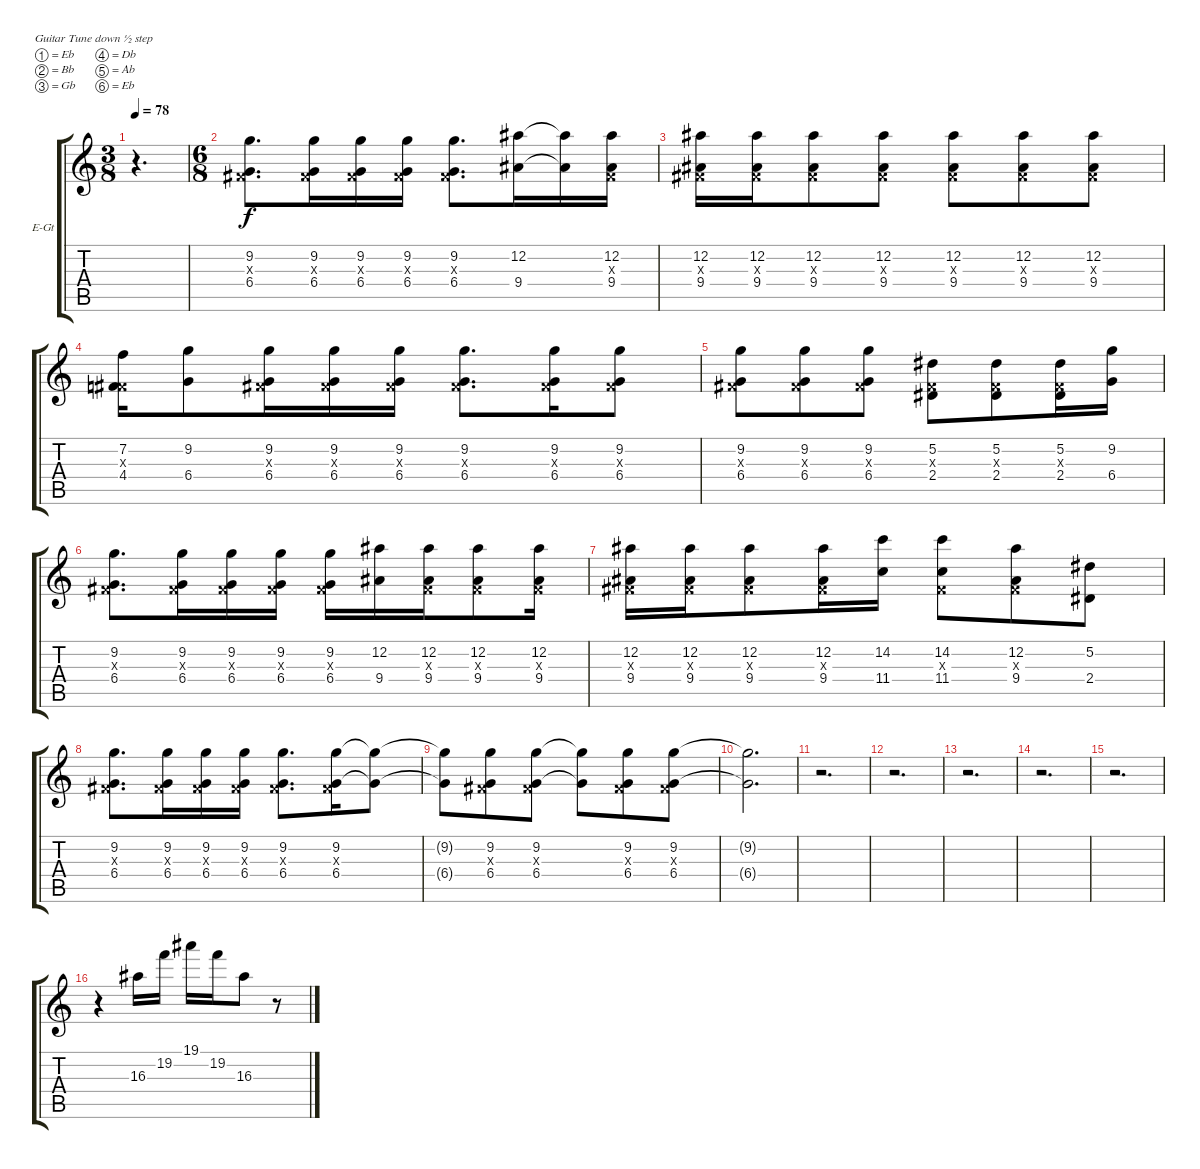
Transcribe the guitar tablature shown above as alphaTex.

\defaultSystemsLayout 4
\bracketExtendMode groupsimilarinstruments
\firstSystemTrackNameOrientation horizontal
\otherSystemsTrackNameOrientation horizontal
\track ("Guitar Dist. Rhythm" "E-Gt") {instrument distortionguitar}
\staff {score tabs}
\tuning (Eb4 Bb3 Gb3 Db3 Ab2 Eb2)
\ts (3 8)
\tempo 78
\clef g2
\scale
0.395904
\ks c
r.4{d dy f instrument distortionguitar} |
\ts (6 8)
\scale
0.395904 (9.2 0.3{x} 6.4).8{d} (9.2 0.3{x} 6.4).16 (9.2 0.3{x} 6.4).16 (9.2 0.3{x} 6.4).16 (9.2 0.3{x} 6.4).8{d} (12.2 9.4).16 (12.2{t} 9.4{t}).16 (12.2 0.3{x} 9.4).16 |
\scale
0.208191 (12.2 0.3{x} 9.4).16 (12.2 0.3{x} 9.4).16 (12.2 0.3{x} 9.4).8 (12.2 0.3{x} 9.4).8 (12.2 0.3{x} 9.4).8 (12.2 0.3{x} 9.4).8 (12.2 0.3{x} 9.4).8 |
\scale
0.333333 (7.2 0.3{x} 4.4).16 (9.2 6.4).8 (9.2 0.3{x} 6.4).16 (9.2 0.3{x} 6.4).16 (9.2 0.3{x} 6.4).16 (9.2 0.3{x} 6.4).8{d} (9.2 0.3{x} 6.4).16 (9.2 0.3{x} 6.4).8 |
\scale
0.333333 (9.2 0.3{x} 6.4).8 (9.2 0.3{x} 6.4).8 (9.2 0.3{x} 6.4).8 (5.2 0.3{x} 2.4).8 (5.2 0.3{x} 2.4).8 (5.2 0.3{x} 2.4).16 (9.2 6.4).16 |
\scale
0.333333 (9.2 0.3{x} 6.4).8{d} (9.2 0.3{x} 6.4).16 (9.2 0.3{x} 6.4).16 (9.2 0.3{x} 6.4).16 (9.2 0.3{x} 6.4).16 (12.2 9.4).16 (12.2 0.3{x} 9.4).16 (12.2 0.3{x} 9.4).8 (12.2 0.3{x} 9.4).16 |
\scale
0.333333 (12.2 0.3{x} 9.4).16 (12.2 0.3{x} 9.4).16 (12.2 0.3{x} 9.4).8 (12.2 0.3{x} 9.4).16 (14.2 11.4).16 (14.2 0.3{x} 11.4).8 (12.2 0.3{x} 9.4).8 (5.2 2.4).8 |
\scale
0.333333 (9.2 0.3{x} 6.4).8{d} (9.2 0.3{x} 6.4).16 (9.2 0.3{x} 6.4).16 (9.2 0.3{x} 6.4).16 (9.2 0.3{x} 6.4).8{d} (9.2 0.3{x} 6.4).16 (9.2{t} 6.4{t}).8 |
\scale
0.333333 (9.2{t} 6.4{t}).8 (9.2 0.3{x} 6.4).8 (9.2 0.3{x} 6.4).8 (9.2{t} 6.4{t}).8 (9.2 0.3{x} 6.4).8 (9.2 0.3{x} 6.4).8 |
\scale
0.333333 (9.2{t} 6.4{t}).2{d} |
\scale
0.333333 r.2{d} |
\scale
0.333333 r.2{d} |
\scale
0.333333 r.2{d} |
\scale
0.333333 r.2{d} |
\scale
0.333333 r.2{d} |
\scale
0.333333 r.4 16.3.16 19.2.16 19.1.16 19.2.16 16.3.8 r.8
